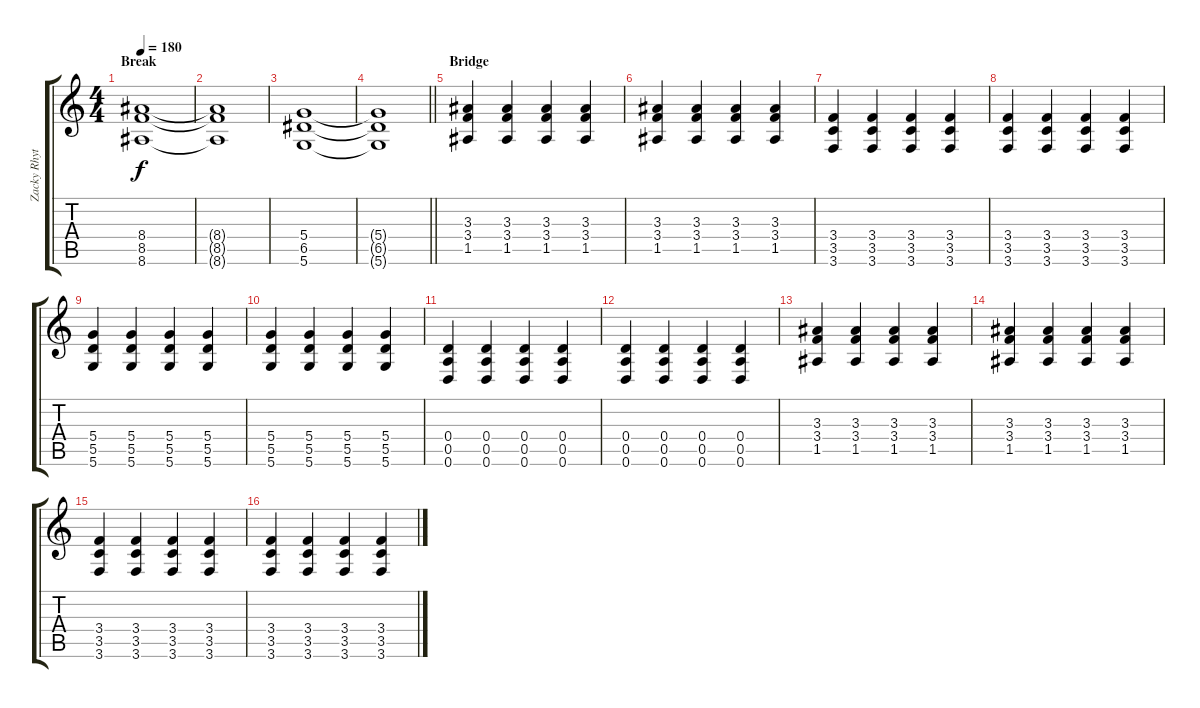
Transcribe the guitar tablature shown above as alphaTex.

\track ("Zacky Rhythm" "Zacky Rhyt") {instrument overdrivenguitar}
\staff {score tabs}
\tuning (E4 B3 G3 D3 A2 D2) {hide}
\ts (4 4)
\section ("" "Break")
\tempo 180
\clef g2
\ks c
(8.4 8.5 8.6).1{dy f} |
(8.4{t} 8.5{t} 8.6{t}).1 |
(5.4 6.5 5.6).1 |
\barLineRight lightlight
(5.4{t} 6.5{t} 5.6{t}).1 |
\section ("" "Bridge")
(3.3 3.4 1.5).4 (3.3 3.4 1.5).4 (3.3 3.4 1.5).4 (3.3 3.4 1.5).4 |
(3.3 3.4 1.5).4 (3.3 3.4 1.5).4 (3.3 3.4 1.5).4 (3.3 3.4 1.5).4 |
(3.4 3.5 3.6).4 (3.4 3.5 3.6).4 (3.4 3.5 3.6).4 (3.4 3.5 3.6).4 |
(3.4 3.5 3.6).4 (3.4 3.5 3.6).4 (3.4 3.5 3.6).4 (3.4 3.5 3.6).4 |
(5.4 5.5 5.6).4 (5.4 5.5 5.6).4 (5.4 5.5 5.6).4 (5.4 5.5 5.6).4 |
(5.4 5.5 5.6).4 (5.4 5.5 5.6).4 (5.4 5.5 5.6).4 (5.4 5.5 5.6).4 |
(0.4 0.5 0.6).4 (0.4 0.5 0.6).4 (0.4 0.5 0.6).4 (0.4 0.5 0.6).4 |
(0.4 0.5 0.6).4 (0.4 0.5 0.6).4 (0.4 0.5 0.6).4 (0.4 0.5 0.6).4 |
(3.3 3.4 1.5).4 (3.3 3.4 1.5).4 (3.3 3.4 1.5).4 (3.3 3.4 1.5).4 |
(3.3 3.4 1.5).4 (3.3 3.4 1.5).4 (3.3 3.4 1.5).4 (3.3 3.4 1.5).4 |
(3.4 3.5 3.6).4 (3.4 3.5 3.6).4 (3.4 3.5 3.6).4 (3.4 3.5 3.6).4 |
(3.4 3.5 3.6).4 (3.4 3.5 3.6).4 (3.4 3.5 3.6).4 (3.4 3.5 3.6).4
